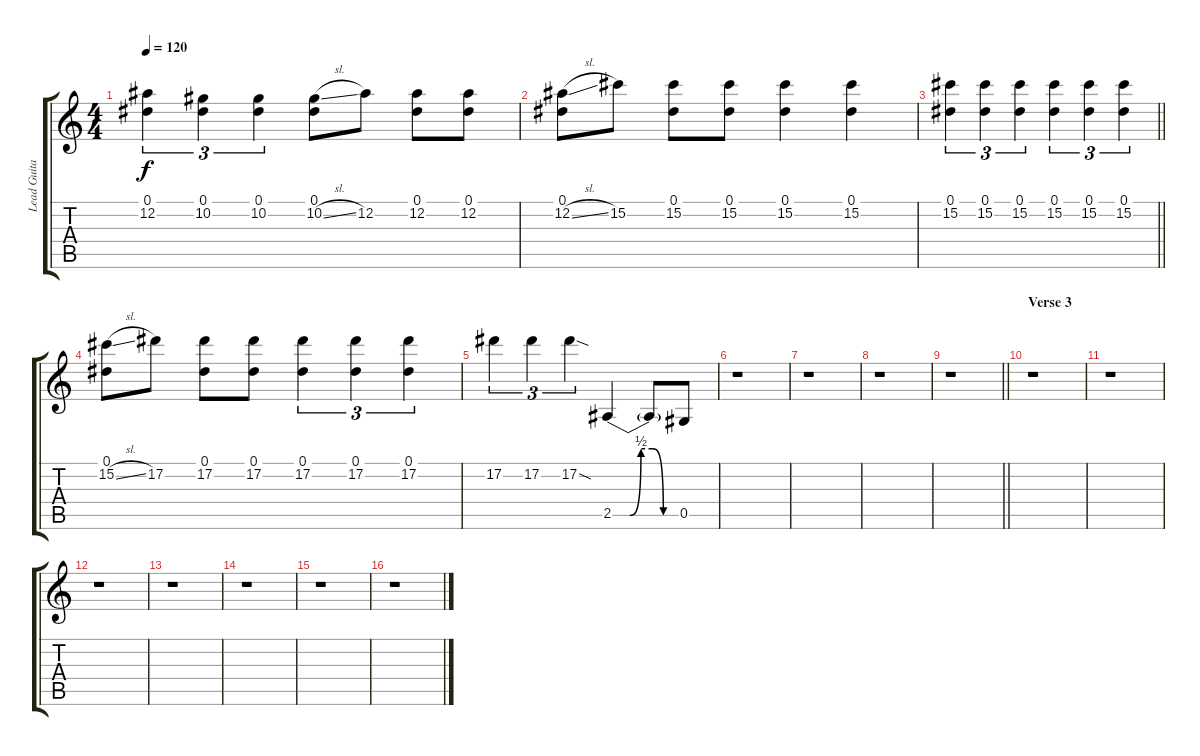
\track ("Lead Guitar" "Lead Guita") {instrument distortionguitar}
\staff {score tabs}
\tuning (Eb4 Bb3 Gb3 Db3 Ab2 Eb2) {hide}
\ts (4 4)
\tempo 120
\clef g2
\ks c
(0.1 12.2).4{tu (3 2) dy f} (0.1 10.2).4{tu (3 2)} (0.1 10.2).4{tu (3 2)} (0.1 10.2{sl}).8 12.2.8 (0.1 12.2).8 (0.1 12.2).8 |
(0.1 12.2{sl}).8 15.2.8 (0.1 15.2).8 (0.1 15.2).8 (0.1 15.2).4 (0.1 15.2).4 |
\barLineRight lightlight
(0.1 15.2).4{tu (3 2)} (0.1 15.2).4{tu (3 2)} (0.1 15.2).4{tu (3 2)} (0.1 15.2).4{tu (3 2)} (0.1 15.2).4{tu (3 2)} (0.1 15.2).4{tu (3 2)} |
(0.1 15.2{sl}).8 17.2.8 (0.1 17.2).8 (0.1 17.2).8 (0.1 17.2).4{tu (3 2)} (0.1 17.2).4{tu (3 2)} (0.1 17.2).4{tu (3 2)} |
17.2.4{tu (3 2)} 17.2.4{tu (3 2)} 17.2{sod}.4{tu (3 2)} 2.5{be (custom 0 0 15 0 25 2 35 2 45 0 60 0)}.4 2.5{t}.8 0.5.8 |
r.1 |
r.1 |
r.1 |
\barLineRight lightlight
r.1 |
\section ("" "Verse 3")
r.1 |
r.1 |
r.1 |
r.1 |
r.1 |
r.1 |
r.1
